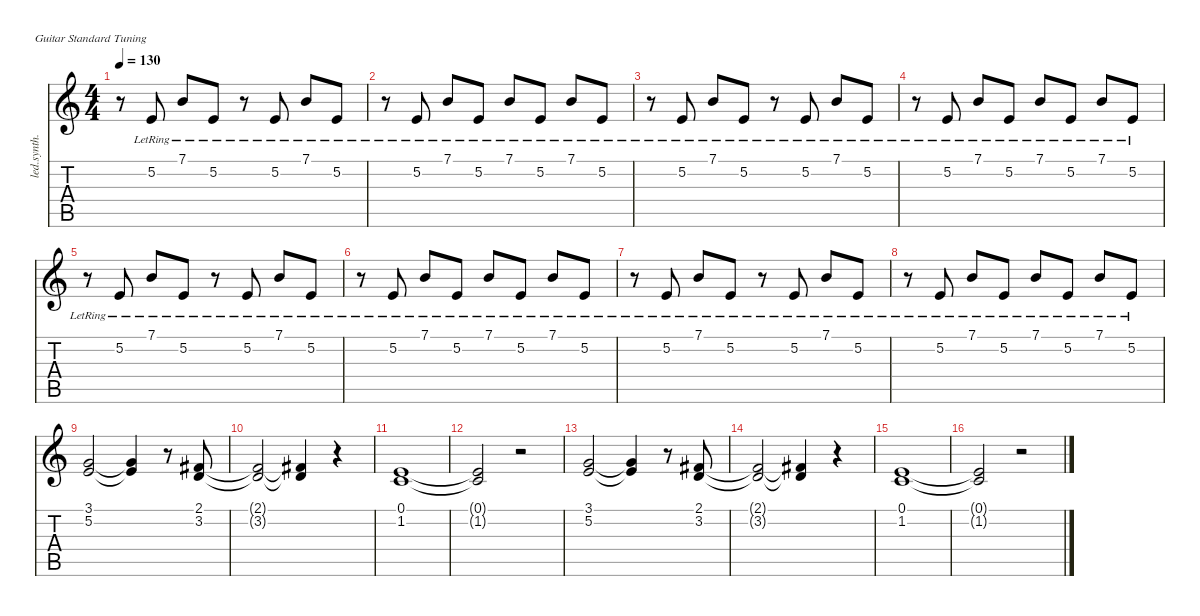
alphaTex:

\defaultSystemsLayout 4
\hideDynamics
\bracketExtendMode nobrackets
\otherSystemsTrackNameOrientation horizontal
\track ("Track 1" "led.synth.") {instrument lead1square}
\staff {score tabs}
\tuning (E4 B3 G3 D3 A2 E2)
\ts (4 4)
\beaming (8 2 2 2 2)
\tempo 130
\clef g2
\ks c
r.8{dy f instrument lead1square} 5.2{lr}.8 7.1{lr}.8 5.2{lr}.8 r.8 5.2{lr}.8 7.1{lr}.8 5.2{lr}.8 |
r.8 5.2{lr}.8 7.1{lr}.8 5.2{lr}.8 7.1{lr}.8 5.2{lr}.8 7.1{lr}.8 5.2{lr}.8 |
r.8 5.2{lr}.8 7.1{lr}.8 5.2{lr}.8 r.8 5.2{lr}.8 7.1{lr}.8 5.2{lr}.8 |
r.8 5.2{lr}.8 7.1{lr}.8 5.2{lr}.8 7.1{lr}.8 5.2{lr}.8 7.1{lr}.8 5.2{lr}.8 |
r.8 5.2{lr}.8 7.1{lr}.8 5.2{lr}.8 r.8 5.2{lr}.8 7.1{lr}.8 5.2{lr}.8 |
r.8 5.2{lr}.8 7.1{lr}.8 5.2{lr}.8 7.1{lr}.8 5.2{lr}.8 7.1{lr}.8 5.2{lr}.8 |
r.8 5.2{lr}.8 7.1{lr}.8 5.2{lr}.8 r.8 5.2{lr}.8 7.1{lr}.8 5.2{lr}.8 |
r.8 5.2{lr}.8 7.1{lr}.8 5.2{lr}.8 7.1{lr}.8 5.2{lr}.8 7.1{lr}.8 5.2{lr}.8 |
(3.1 5.2).2 (3.1{t} 5.2{t}).4 r.8 (2.1{acc #} 3.2).8 |
(2.1{t acc #} 3.2{t}).2 (2.1{t acc #} 3.2{t}).4 r.4 |
(0.1 1.2).1 |
(0.1{t} 1.2{t}).2 r.2 |
(3.1 5.2).2 (3.1{t} 5.2{t}).4 r.8 (2.1{acc #} 3.2).8 |
(2.1{t acc #} 3.2{t}).2 (2.1{t acc #} 3.2{t}).4 r.4 |
(0.1 1.2).1 |
(0.1{t} 1.2{t}).2 r.2
